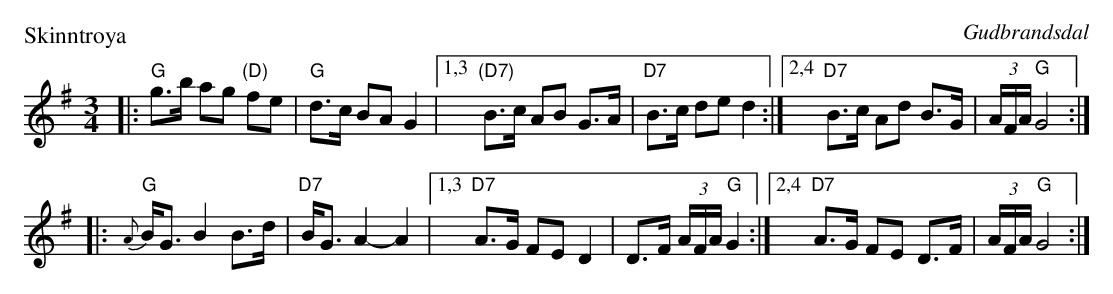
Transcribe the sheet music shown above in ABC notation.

X:1
P: Skinntr\oya
O: Gudbrandsdal
M: 3/4
L: 1/8
K: G
|: "G"g>b ag "(D)"fe | "G"d>c BA G2 |1,3 "(D7)"B>c AB G>A | "D7"B>c de d2 :|2,4 "D7"B>c Ad B>G | (3A/F/A/ "G"G4 :|
|: "G"{A}B<G B2 B>d | "D7"B<G A2- A2 |1,3 "D7" A>G FE D2 | D>F (3A/F/A/ "G"G2 :|2,4 "D7" A>G FE D>F | (3A/F/A/ "G"G4 :|
